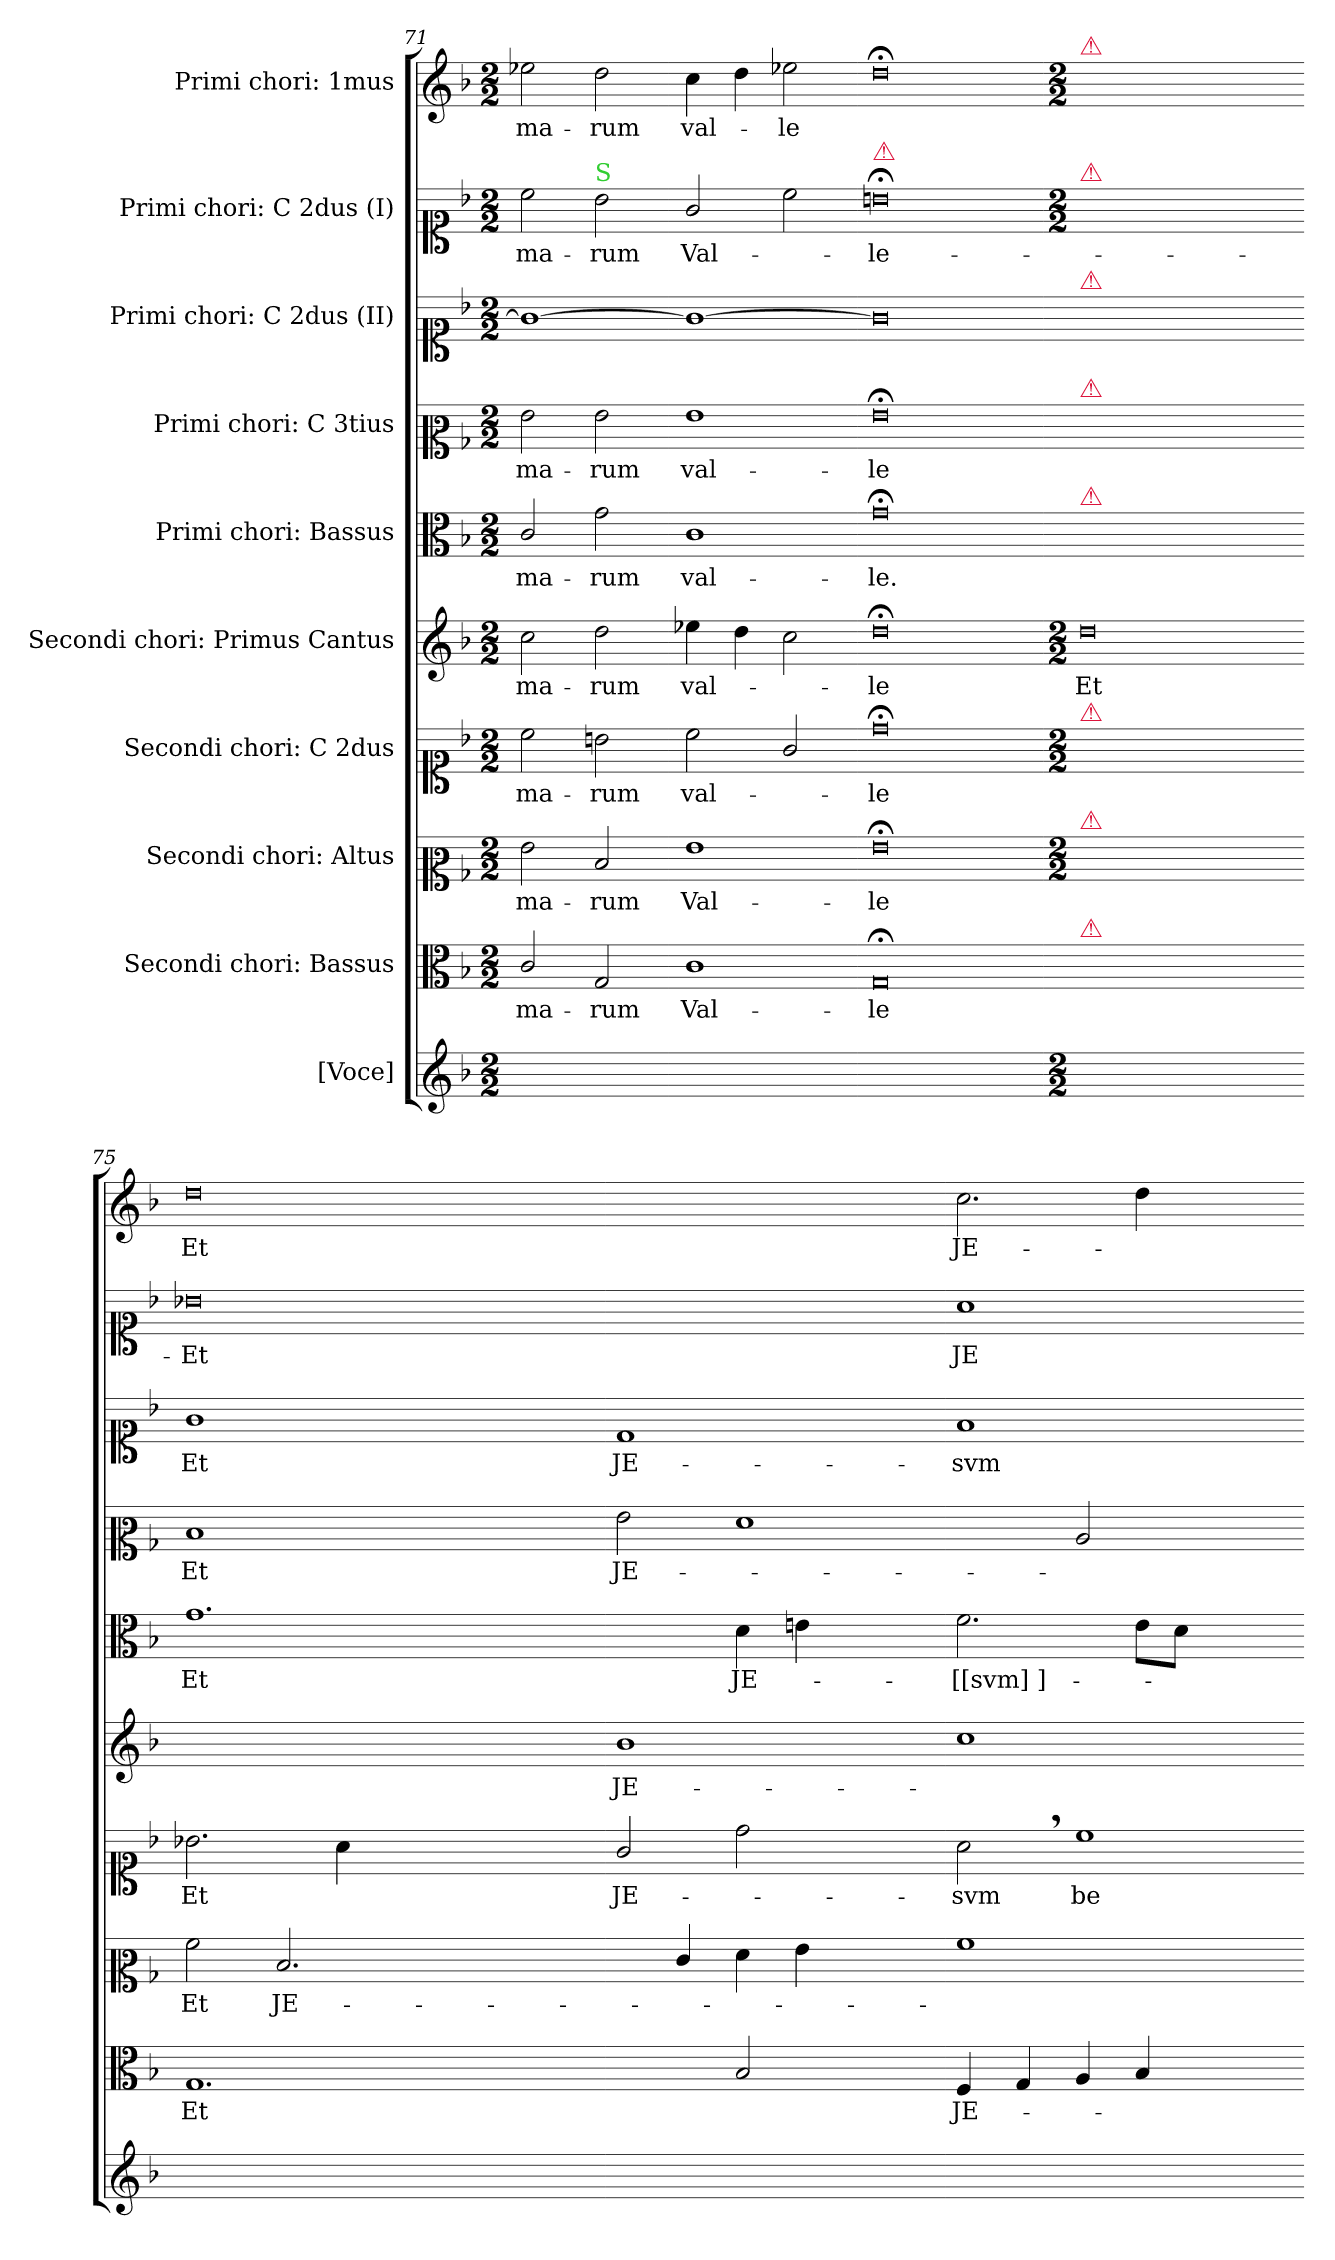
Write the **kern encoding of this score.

**kern	**kern	**text	**kern	**text	**kern	**text	**kern	**text	**kern	**text	**kern	**text	**kern	**text	**kern	**text	**kern	**text
*part10	*part9	*part9	*part8	*part8	*part7	*part7	*part6	*part6	*part5	*part5	*part4	*part4	*part3	*part3	*part2	*part2	*part1	*part1
*staff10	*staff9	*staff9	*staff8	*staff8	*staff7	*staff7	*staff6	*staff6	*staff5	*staff5	*staff4	*staff4	*staff3	*staff3	*staff2	*staff2	*staff1	*staff1
*I"[Voce]	*I"Secondi chori: Bassus	*	*I"Secondi chori: Altus	*	*I"Secondi chori: C 2dus	*	*I"Secondi chori: Primus Cantus	*	*I"Primi chori: Bassus	*	*I"Primi chori: C 3tius	*	*I"Primi chori: C 2dus (II)	*	*I"Primi chori: C 2dus (I)	*	*I"Primi chori: 1mus	*
*clefG2	*clefC3	*	*clefC2	*	*clefC1	*	*clefG2	*	*clefC3	*	*clefC2	*	*clefC1	*	*clefC1	*	*clefG2	*
*k[b-]	*k[b-]	*	*k[b-]	*	*k[b-]	*	*k[b-]	*	*k[b-]	*	*k[b-]	*	*k[b-]	*	*k[b-]	*	*k[b-]	*
*M2/2	*M2/2	*	*M2/2	*	*M2/2	*	*M2/2	*	*M2/2	*	*M2/2	*	*M2/2	*	*M2/2	*	*M2/2	*
=71	=71	=71	=71	=71	=71	=71	=71	=71	=71	=71	=71	=71	=71	=71	=71	=71	=71	=71
1ryy	2c/	-ma-	2g\	-ma-	2cc\	-ma-	2cc\	-ma-	2c/	-ma-	2g\	-ma-	1g\_	.	2cc\	-ma-	2ee-X\	-ma-
!	!	!	!	!	!	!	!	!	!	!	!	!	!	!	!LO:TX:a:color=limegreen:t=S	!	!	!
.	2G/	-rum	2d/	-rum	2b\	-rum	2dd\	-rum	2g\	-rum	2g\	-rum	.	.	2b-\	-rum	2dd\	-rum
=72-	=72-	=72-	=72-	=72-	=72-	=72-	=72-	=72-	=72-	=72-	=72-	=72-	=72-	=72-	=72-	=72-	=72-	=72-
1ryy	1c\	Val-	1g\	Val-	2cc\	val-	4ee-X\	val-	1c\	val-	1g\	val-	1g\_	.	2g/	Val-	4cc\	val-
.	.	.	.	.	.	.	4dd\	.	.	.	.	.	.	.	.	.	4dd\	.
.	.	.	.	.	2g/	.	2cc\	.	.	.	.	.	.	.	2cc\	.	2ee-X\	-le
=73-	=73-	=73-	=73-	=73-	=73-	=73-	=73-	=73-	=73-	=73-	=73-	=73-	=73-	=73-	=73-	=73-	=73-	=73-
!	!	!	!	!	!	!	!	!	!	!	!	!	!	!	!LO:TX:a:color=crimson:t=⚠	!	!	!
0ryy	0G;</	-le	0g;<\	-le	0dd;<\	-le	0dd;<\	-le	0g;<\	-le.	0g;<\	-le	0g\]	.	0bn;<\	-le-	0dd;<\	.
=74-	=74-	=74-	=74-	=74-	=74-	=74-	=74-	=74-	=74-	=74-	=74-	=74-	=74-	=74-	=74-	=74-	=74-	=74-
*M2/2	*	*	*M2/2	*	*M2/2	*	*M2/2	*	*	*	*	*	*	*	*M2/2	*	*M2/2	*
!	!	!	!	!	!	!	!	!	!	!	!	!	!	!	!	!	!LO:TX:a:color=crimson:t=⚠	!
!	!	!	!	!	!	!	!	!	!	!	!	!	!	!	!LO:TX:a:color=crimson:t=⚠	!	!	!
!	!	!	!	!	!	!	!	!	!	!	!	!	!LO:TX:a:color=crimson:t=⚠	!	!	!	!	!
!	!	!	!	!	!	!	!	!	!	!	!LO:TX:a:color=crimson:t=⚠	!	!	!	!	!	!	!
!	!	!	!	!	!	!	!	!	!LO:TX:a:color=crimson:t=⚠	!	!	!	!	!	!	!	!	!
!	!	!	!	!	!LO:TX:a:color=crimson:t=⚠	!	!	!	!	!	!	!	!	!	!	!	!	!
!	!	!	!LO:TX:a:color=crimson:t=⚠	!	!	!	!	!	!	!	!	!	!	!	!	!	!	!
!	!LO:TX:a:color=crimson:t=⚠	!	!	!	!	!	!	!	!	!	!	!	!	!	!	!	!	!
1ryy	1ryy	.	1ryy	.	1ryy	.	0dd\	Et	1ryy	.	1ryy	.	1ryy	.	1ryy	.	1ryy	.
1ryy	1ryy	.	1ryy	.	1ryy	.	.	.	1ryy	.	1ryy	.	1ryy	.	1ryy	.	1ryy	.
=75-	=75-	=75-	=75-	=75-	=75-	=75-	=75-	=75-	=75-	=75-	=75-	=75-	=75-	=75-	=75-	=75-	=75-	=75-
1ryy	1.G/	Et	2a\	Et	2.b-X\	Et	0ryy	.	1.g\	Et	1d/	Et	1g\	Et	0b-X\	Et	0dd\	Et
.	.	.	2.d/	JE-	.	.	.	.	.	.	.	.	.	.	.	.	.	.
.	.	.	.	.	4a\	.	.	.	.	.	.	.	.	.	.	.	.	.
1ryy	.	.	.	.	1ryy	.	.	.	.	.	1ryy	.	1ryy	.	.	.	.	.
.	.	.	2.ryy	.	.	.	.	.	.	.	.	.	.	.	.	.	.	.
.	2ryy	.	.	.	.	.	.	.	2ryy	.	.	.	.	.	.	.	.	.
=76-	=76-	=76-	=76-	=76-	=76-	=76-	=76-	=76-	=76-	=76-	=76-	=76-	=76-	=76-	=76-	=76-	=76-	=76-
1ryy	2ryy	.	4ryy	.	2g/	JE-	1b-\	JE-	2ryy	.	2g\	JE-	1d/	JE-	1.ryy	.	1.ryy	.
.	.	.	4e/	.	.	.	.	.	.	.	.	.	.	.	.	.	.	.
.	2B-/	.	4f\	.	2dd\	.	.	.	4d\	JE-	1f\	.	.	.	.	.	.	.
.	.	.	4g\	.	.	.	.	.	4en\	.	.	.	.	.	.	.	.	.
2ryy	2ryy	.	2ryy	.	2ryy	.	2ryy	.	2ryy	.	.	.	2ryy	.	.	.	.	.
=77-	=77-	=77-	=77-	=77-	=77-	=77-	=77-	=77-	=77-	=77-	=77-	=77-	=77-	=77-	=77-	=77-	=77-	=77-
1ryy	4F/	JE-	1a\	.	2a,<\	-svm	1cc\	.	2.f\	-[[svm]]-	2ryy	.	1f/	-svm	1a\	JE-	2.cc\	JE-
.	4G/	.	.	.	.	.	.	.	.	.	.	.	.	.	.	.	.	.
.	4A/	.	.	.	1cc\	be-	.	.	.	.	2c/	.	.	.	.	.	.	.
.	4B-/	.	.	.	.	.	.	.	8e\L	.	.	.	.	.	.	.	4dd\	.
.	.	.	.	.	.	.	.	.	8d\J	.	.	.	.	.	.	.	.	.
2ryy	2ryy	.	2ryy	.	.	.	2ryy	.	2ryy	.	2ryy	.	2ryy	.	2ryy	.	2ryy	.
=-	=-	=-	=-	=-	=-	=-	=-	=-	=-	=-	=-	=-	=-	=-	=-	=-	=-	=-
*-	*-	*-	*-	*-	*-	*-	*-	*-	*-	*-	*-	*-	*-	*-	*-	*-	*-	*-
